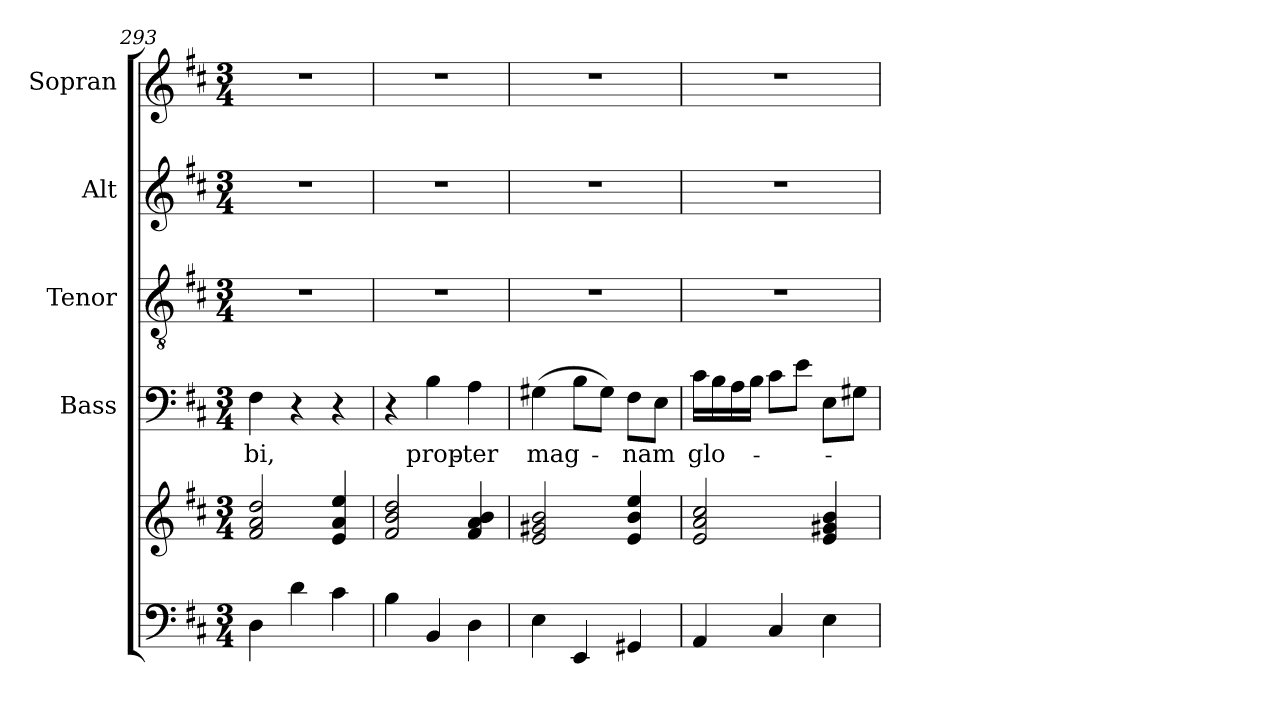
**kern	**kern	**kern	**text	**kern	**kern	**kern
*part5	*part5	*part4	*part4	*part3	*part2	*part1
*staff6	*staff5	*staff4	*staff4	*staff3	*staff2	*staff1
*	*	*I"Bass	*	*I"Tenor	*I"Alt	*I"Sopran
*	*	*I'B.	*	*I'T.	*I'A.	*I'S.
*clefF4	*clefG2	*clefF4	*	*clefGv2	*clefG2	*clefG2
*k[f#c#]	*k[f#c#]	*k[f#c#]	*	*k[f#c#]	*k[f#c#]	*k[f#c#]
*D:	*D:	*D:	*	*D:	*D:	*D:
*M3/4	*M3/4	*M3/4	*	*M3/4	*M3/4	*M3/4
=293	=293	=293	=293	=293	=293	=293
!	!	!	!LO:LY:b	!	!	!
4D\	2f#/ 2a/ 2dd/	4F#\	-bi,	2.r	2.r	2.r
4d\	.	4r	.	.	.	.
4c#\	4e/ 4a/ 4ee/	4r	.	.	.	.
!!LO:PB:g=z
=294	=294	=294	=294	=294	=294	=294
4B\	2f#/ 2b/ 2dd/	4r	.	2.r	2.r	2.r
!	!	!	!LO:LY:b	!	!	!
4BB/	.	4B\	prop-	.	.	.
!	!	!	!LO:LY:b	!	!	!
4D\	4f#/ 4a/ 4b/	4A\	-ter	.	.	.
=295	=295	=295	=295	=295	=295	=295
!	!	!	!LO:LY:b	!	!	!
4E\	2e/ 2g#X/ 2b/	(>4G#X\	mag-	2.r	2.r	2.r
4EE/	.	8B\L	.	.	.	.
.	.	8G#\J)	.	.	.	.
!	!	!	!LO:LY:b	!	!	!
4GG#X/	4e/ 4b/ 4ee/	8F#\L	-nam	.	.	.
.	.	8E\J	.	.	.	.
=296	=296	=296	=296	=296	=296	=296
!	!	!	!LO:LY:b	!	!	!
4AA/	2e/ 2a/ 2cc#/	16c#\LL	glo-	2.r	2.r	2.r
.	.	16B\	.	.	.	.
.	.	16A\	.	.	.	.
.	.	16B\JJ	.	.	.	.
4C#/	.	8c#\L	.	.	.	.
.	.	8e\J	.	.	.	.
4E\	4e/ 4g#X/ 4b/	8E\L	.	.	.	.
.	.	8G#X\J	.	.	.	.
=	=	=	=	=	=	=
*-	*-	*-	*-	*-	*-	*-
